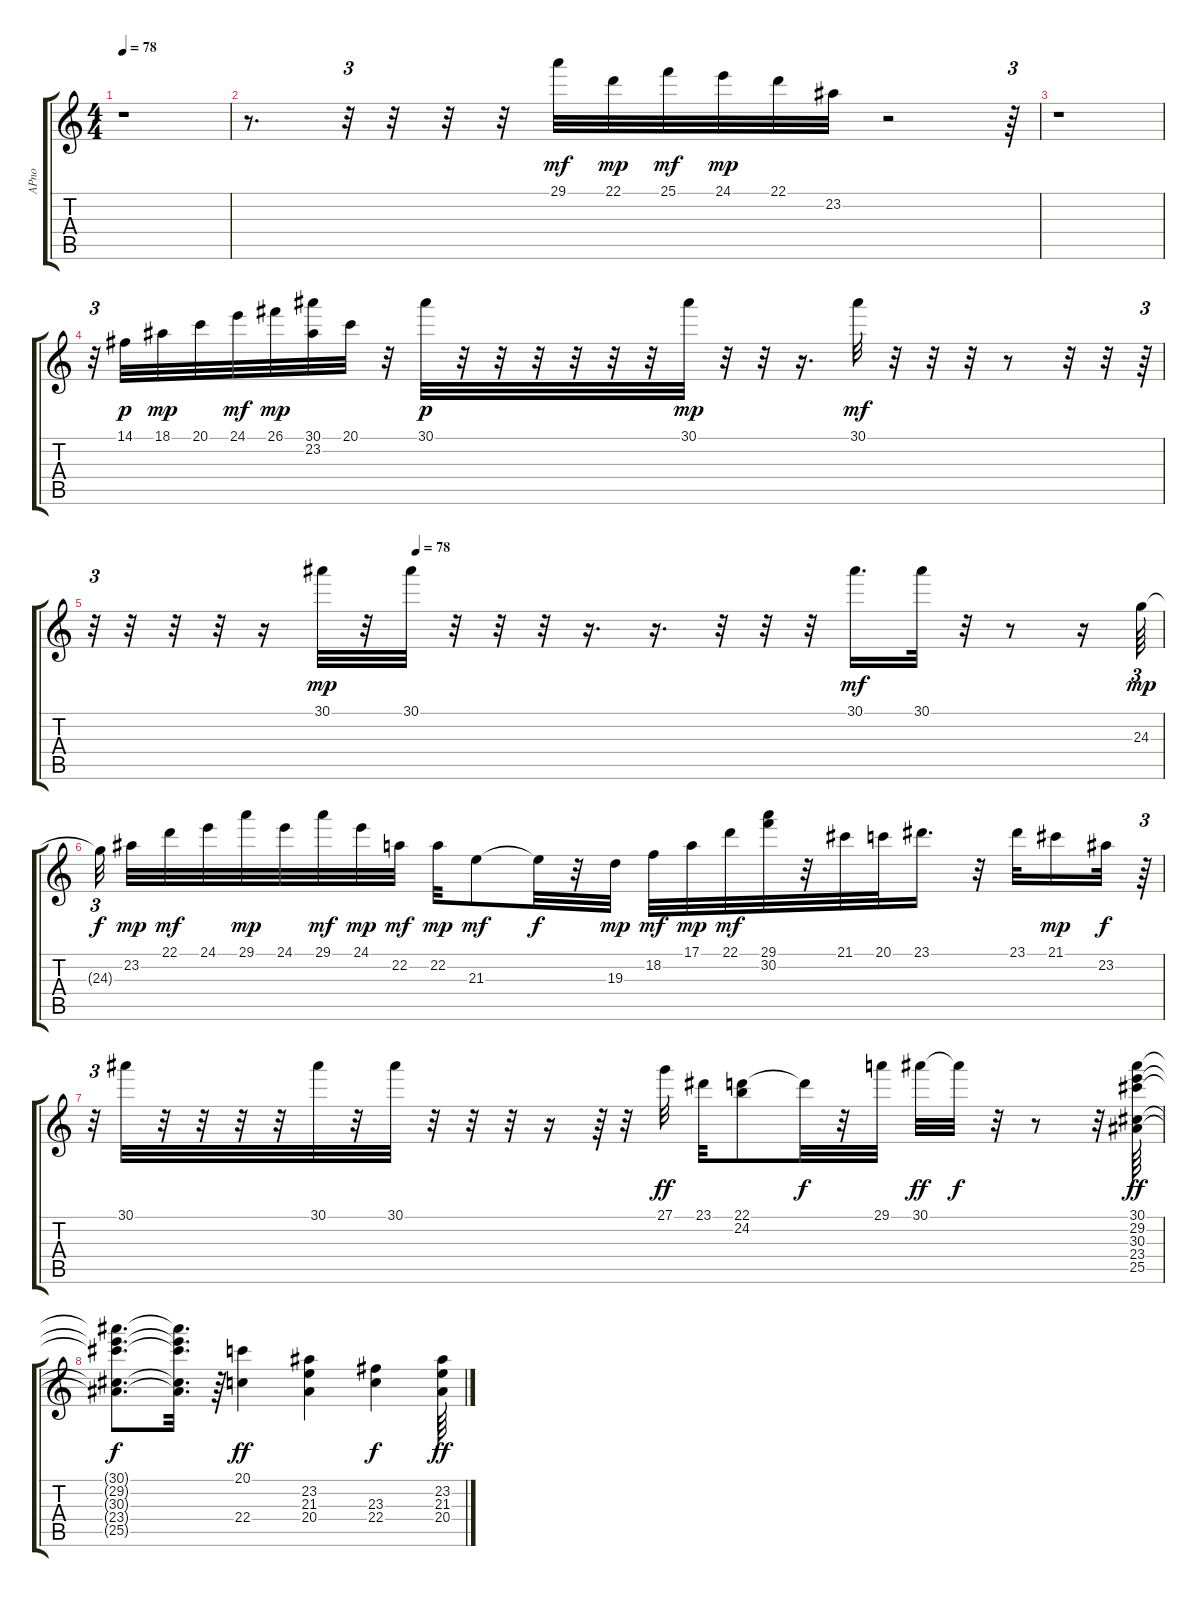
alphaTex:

\track ("APno" "APno") {instrument acousticgrandpiano}
\staff {score tabs}
\tuning (E4 B3 G3 D3 A2 E2) {hide}
\ts (4 4)
\tempo 78
\clef g2
\ks c
r.1{dy mp} |
r.8{d} r.32{tu (3 2)} r.32{volume 11} r.32 r.32 29.1.32{dy mf} 22.1.32{dy mp} 25.1.32{dy mf} 24.1.32{dy mp} 22.1.32 23.2.32 r.2 r.64{tu (3 2)} |
r.1 |
r.32{tu (3 2)} 14.1.32{dy p volume 11} 18.1.32{dy mp} 20.1.32 24.1.32{dy mf} 26.1.32{dy mp} (30.1 23.2).32 20.1.32 r.32 30.1.32{dy p} r.32 r.32 r.32 r.32 r.32 r.32 30.1.32{dy mp} r.32 r.32 r.16{d} 30.1.32{dy mf volume 11} r.32 r.32 r.32 r.8 r.32 r.32 r.64{tu (3 2)} |
\tempo (78 0.3020833333333333)
r.32{tu (3 2)} r.32 r.32 r.32 r.16 30.1.32{dy mp} r.32 30.1.32{volume 11} r.32 r.32 r.32 r.16{d} r.16{d} r.32{volume 11} r.32 r.32 30.1.16{d dy mf} 30.1.32{volume 11} r.32 r.8 r.16 24.3.64{tu (3 2) dy mp volume 11} |
24.3{t}.32{tu (3 2) dy f beam splitsecondary} 23.2.32{dy mp} 22.1.32{dy mf} 24.1.32 29.1.32{dy mp volume 12} 24.1.32 29.1.32{dy mf} 24.1.32{dy mp} 22.2.32{dy mf} 22.2.32{dy mp} 21.3.8{dy mf} 21.3{t}.32{dy f} r.32 19.3.32{dy mp volume 12} 18.2.32{dy mf} 17.1.32{dy mp} 22.1.32{dy mf} (29.1 30.2).32 r.32 21.1.32 20.1.32 23.1.16{d} r.32 23.1.32{volume 12} 21.1.16{dy mp} 23.2.32{dy f} r.64{tu (3 2)} |
r.32{tu (3 2)} 30.1.32{volume 12} r.32 r.32 r.32 r.32 30.1.32 r.32 30.1.32 r.32{volume 12} r.32 r.32 r.16 r.64 r.32 27.1.32{dy ff} 23.1.32 (22.1 24.2).8 22.1{t}.32{dy f} r.32 29.1.32{volume 12} 30.1.32{dy ff} 30.1{t}.32{dy f} r.32 r.8 r.32 (30.1 29.2 30.3 23.4 25.5).64{dy ff volume 13} |
(30.1{t} 29.2{t} 30.3{t} 23.4{t} 25.5{t}).8{d dy f} (30.1{t} 29.2{t} 30.3{t} 23.4{t} 25.5{t}).32{d} r.64 (20.1 22.4).4{dy ff} (23.2 21.3 20.4).4 (23.3 22.4).4{dy f} (23.2 21.3 20.4).64{dy ff}
